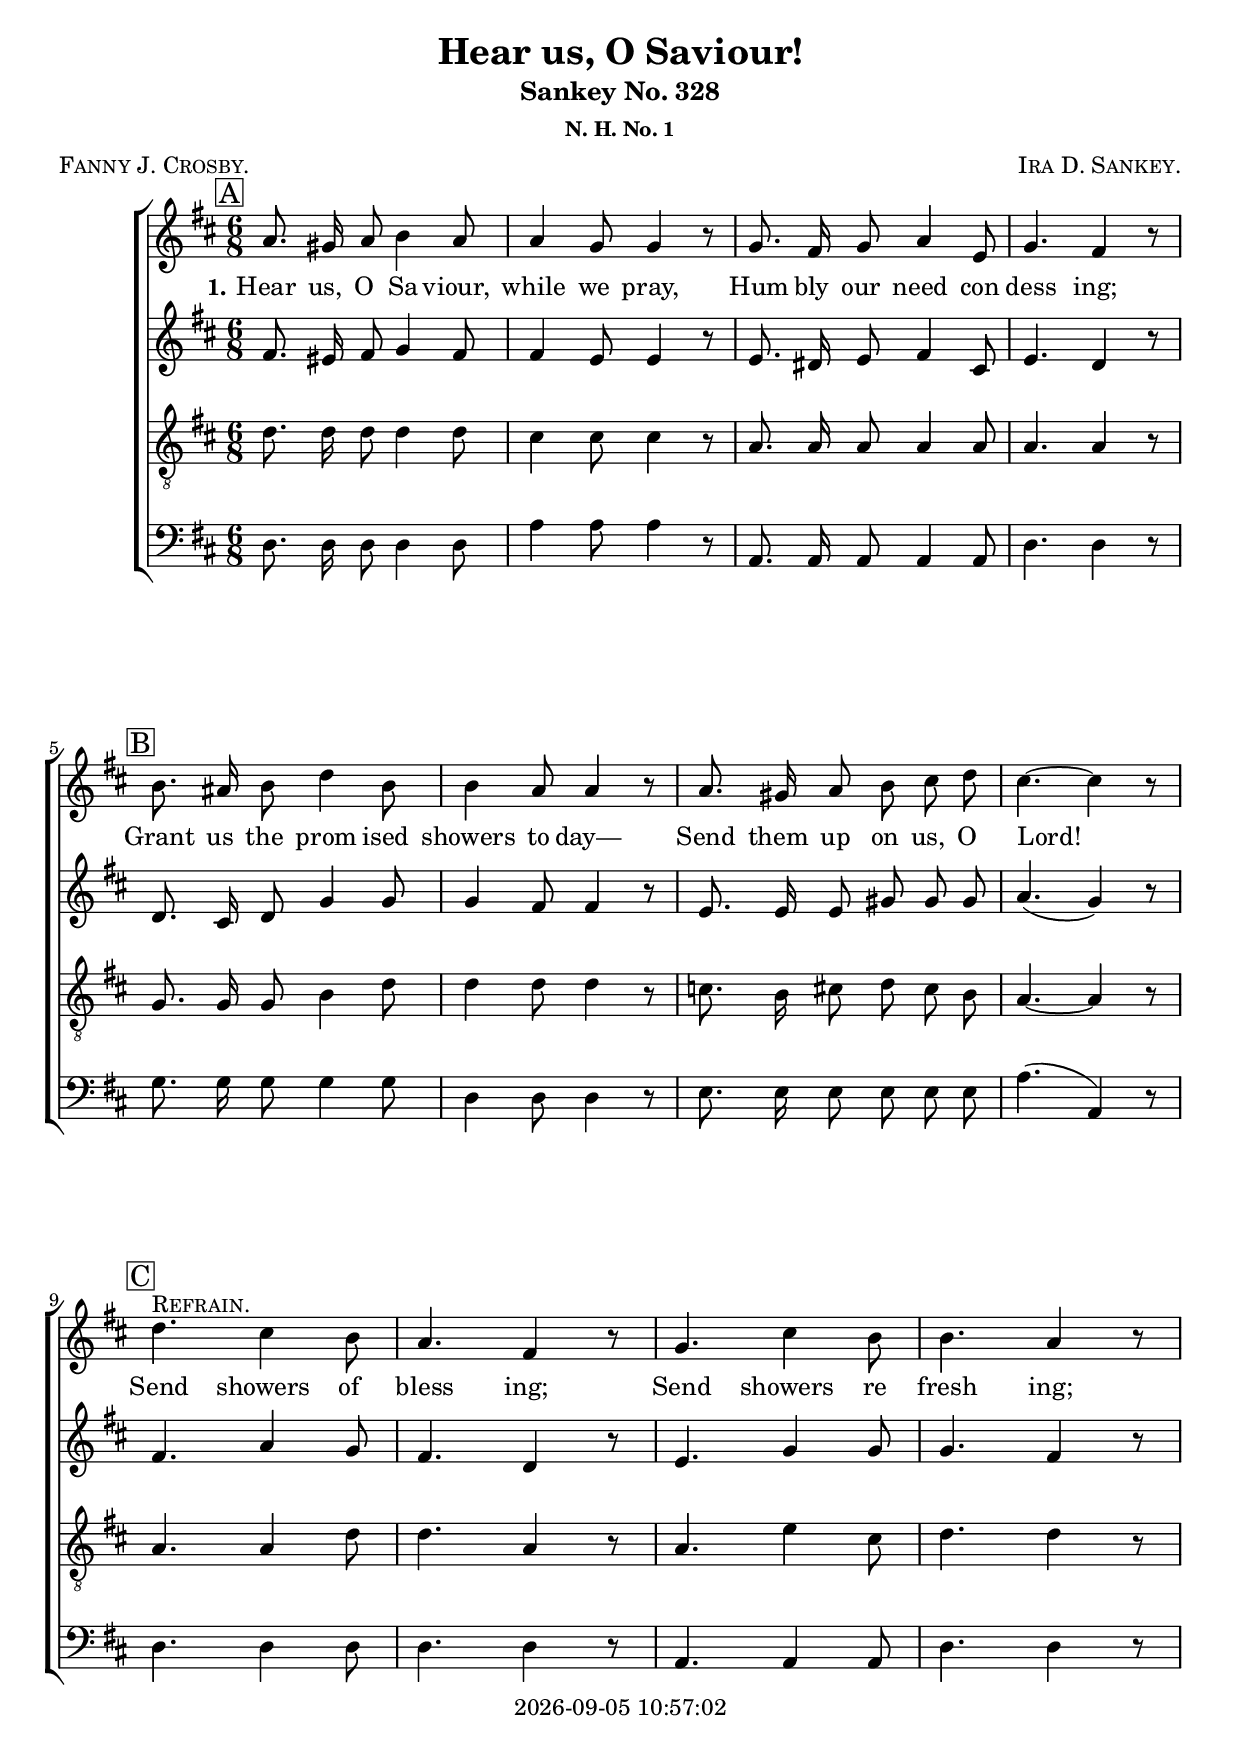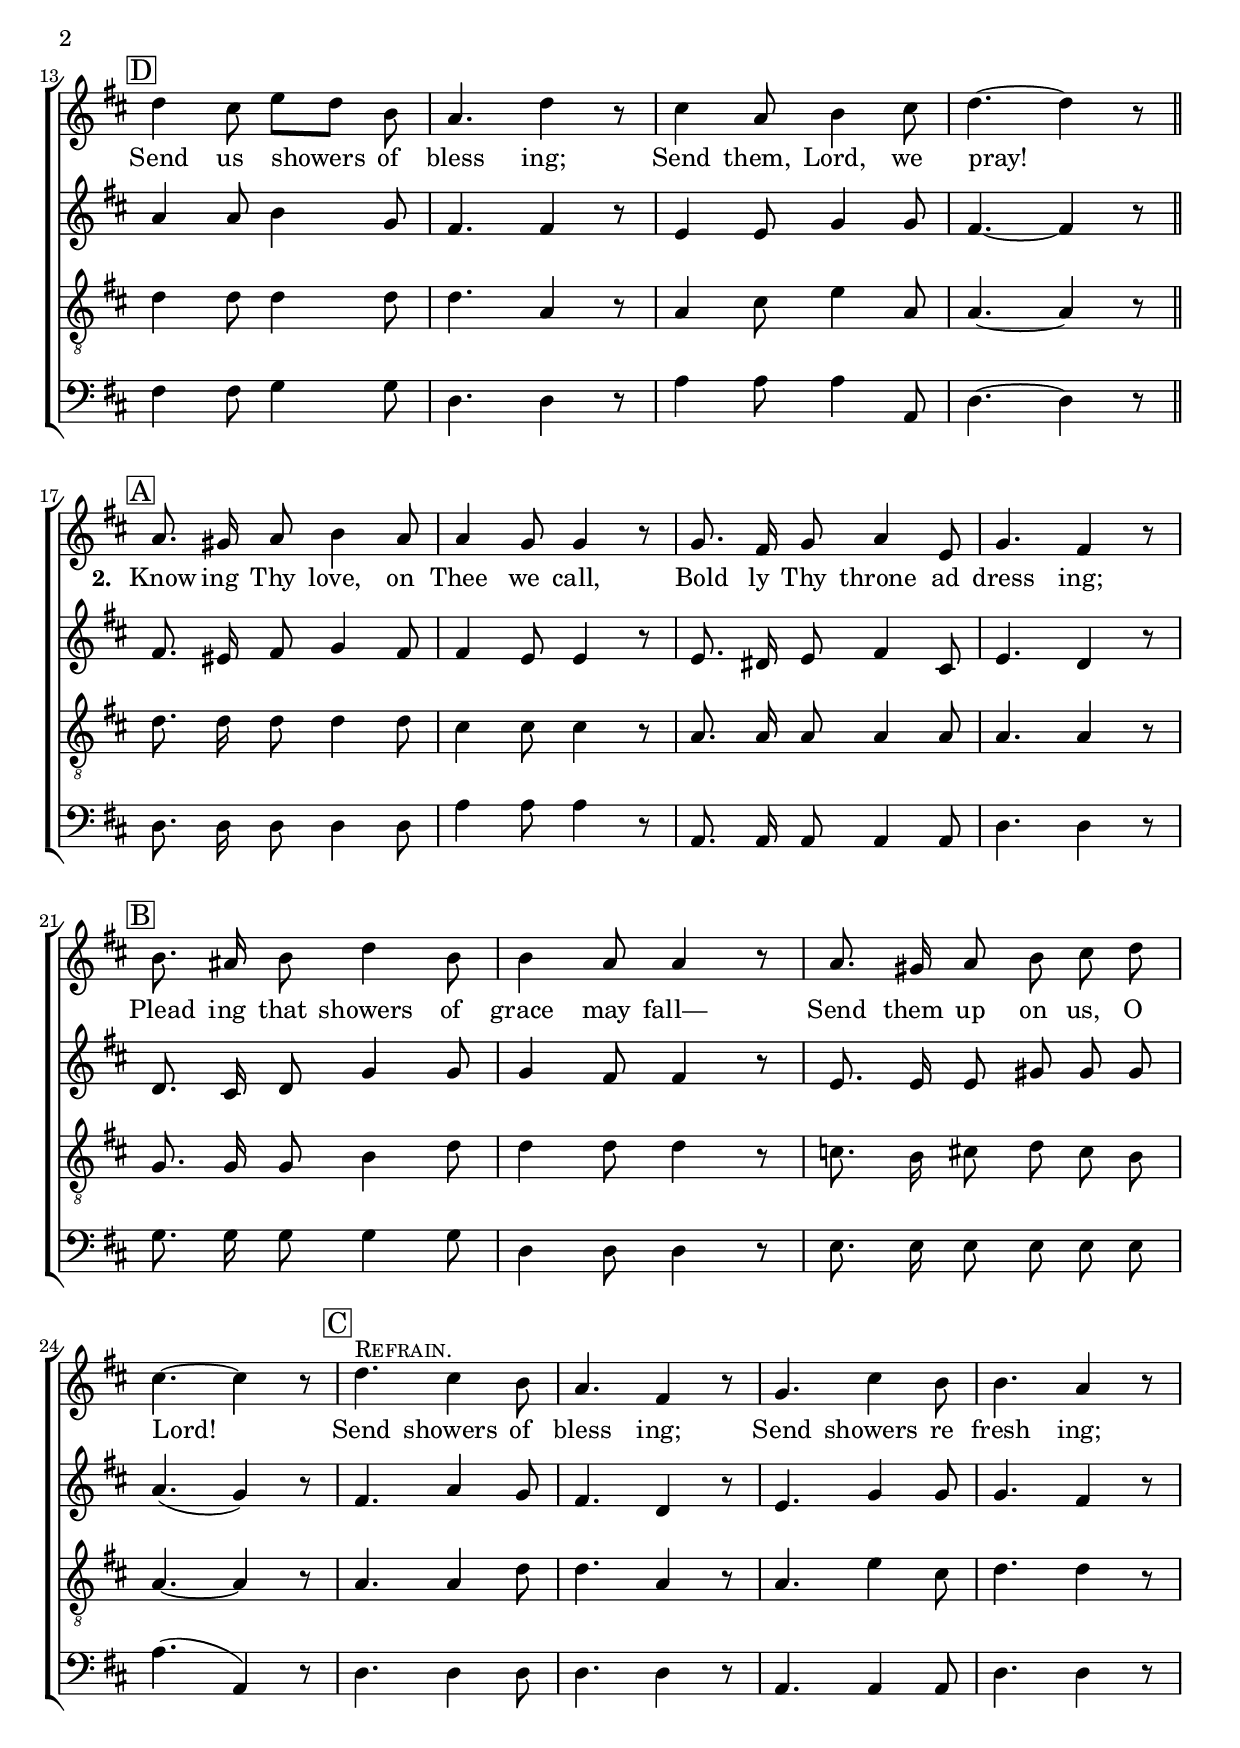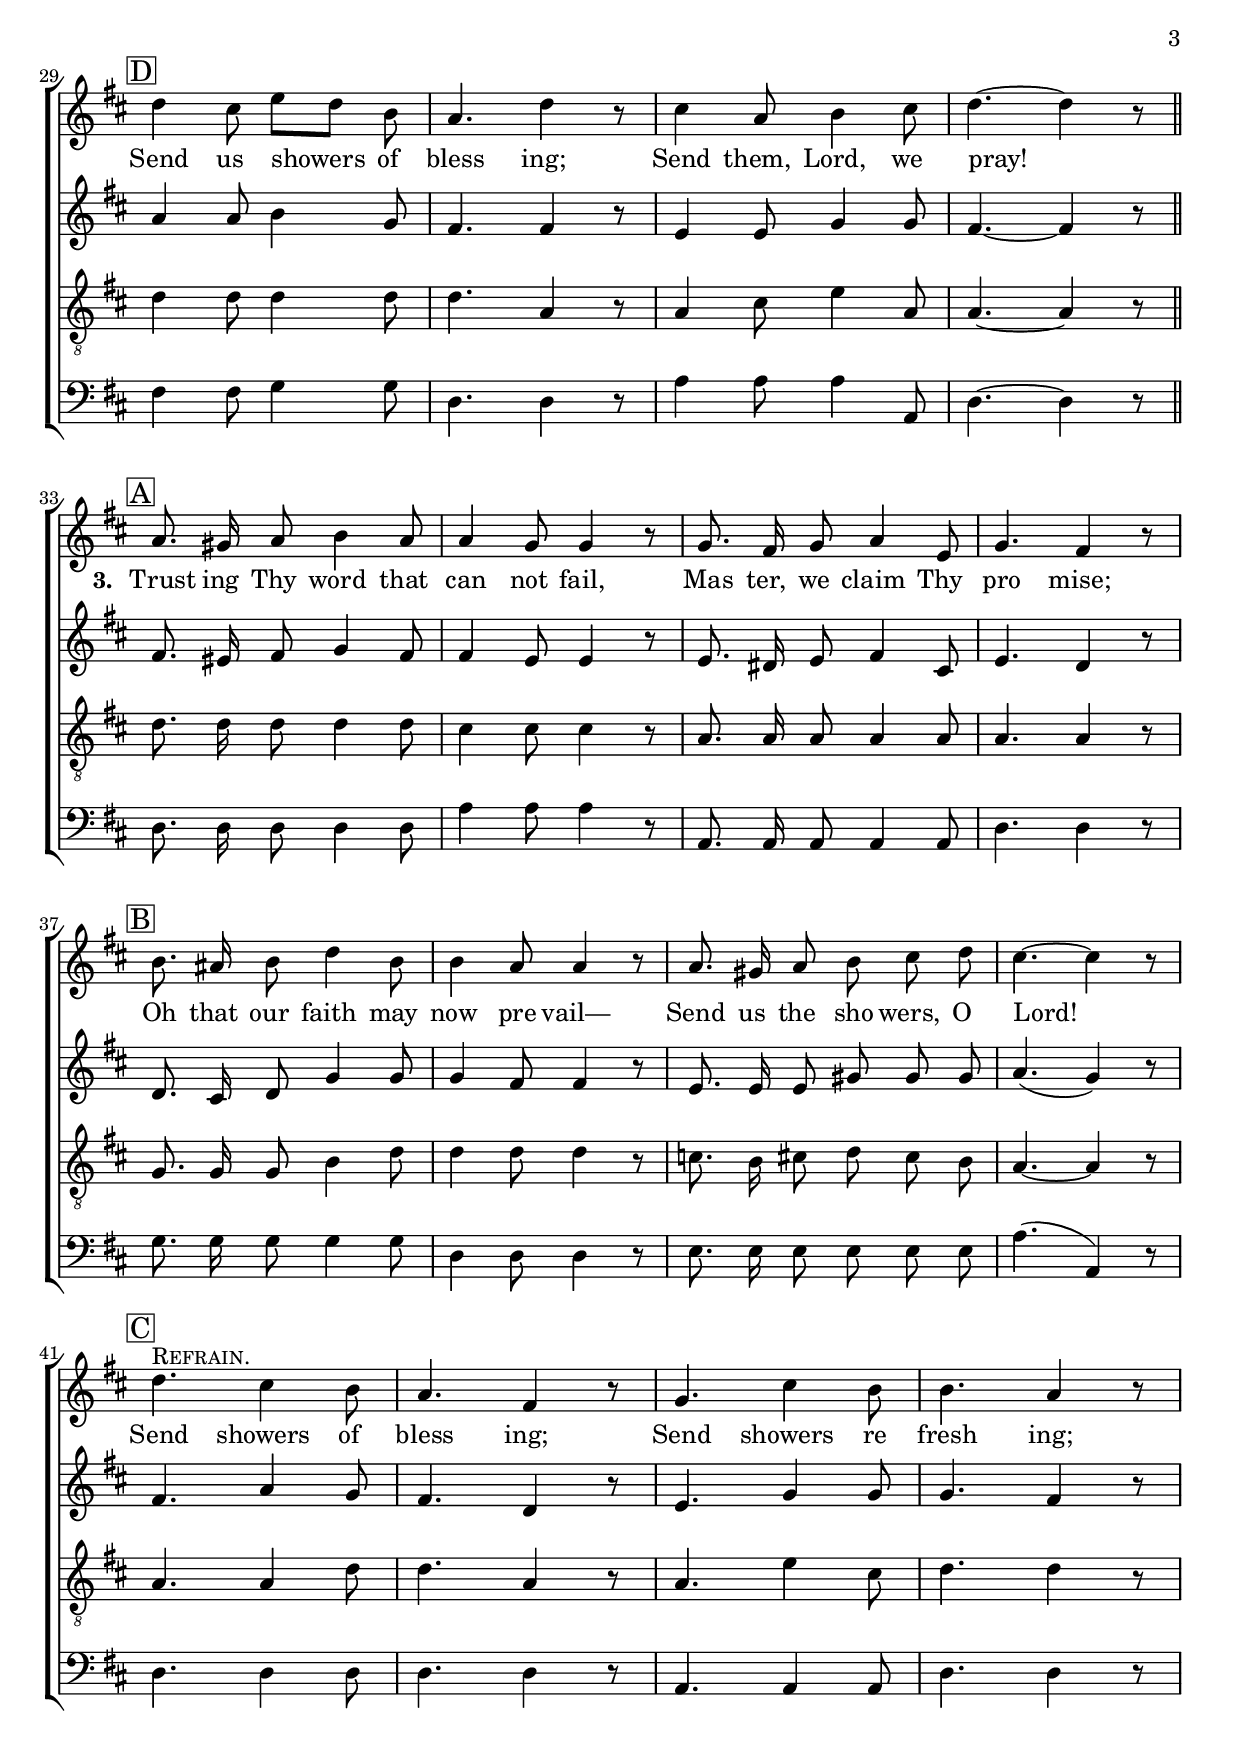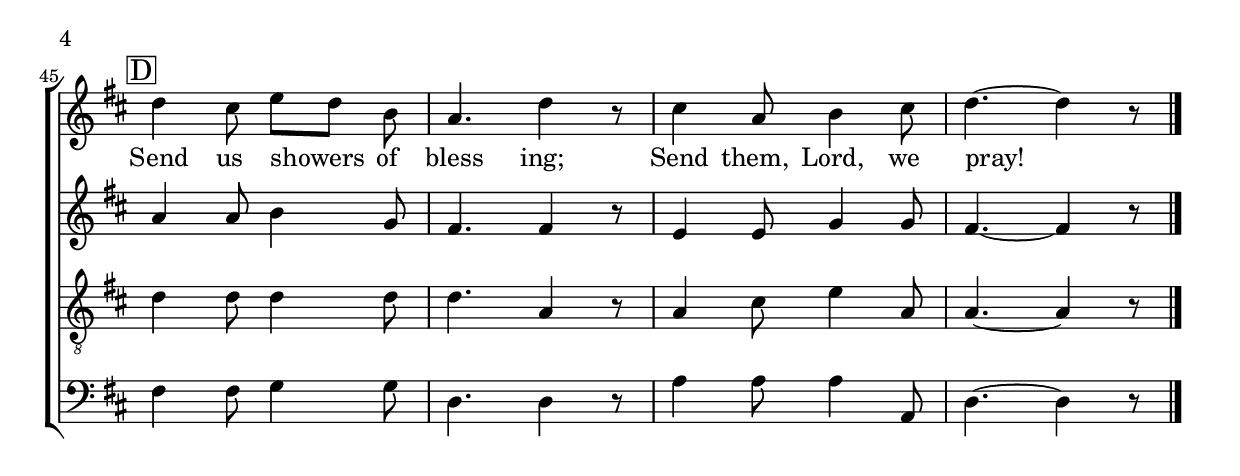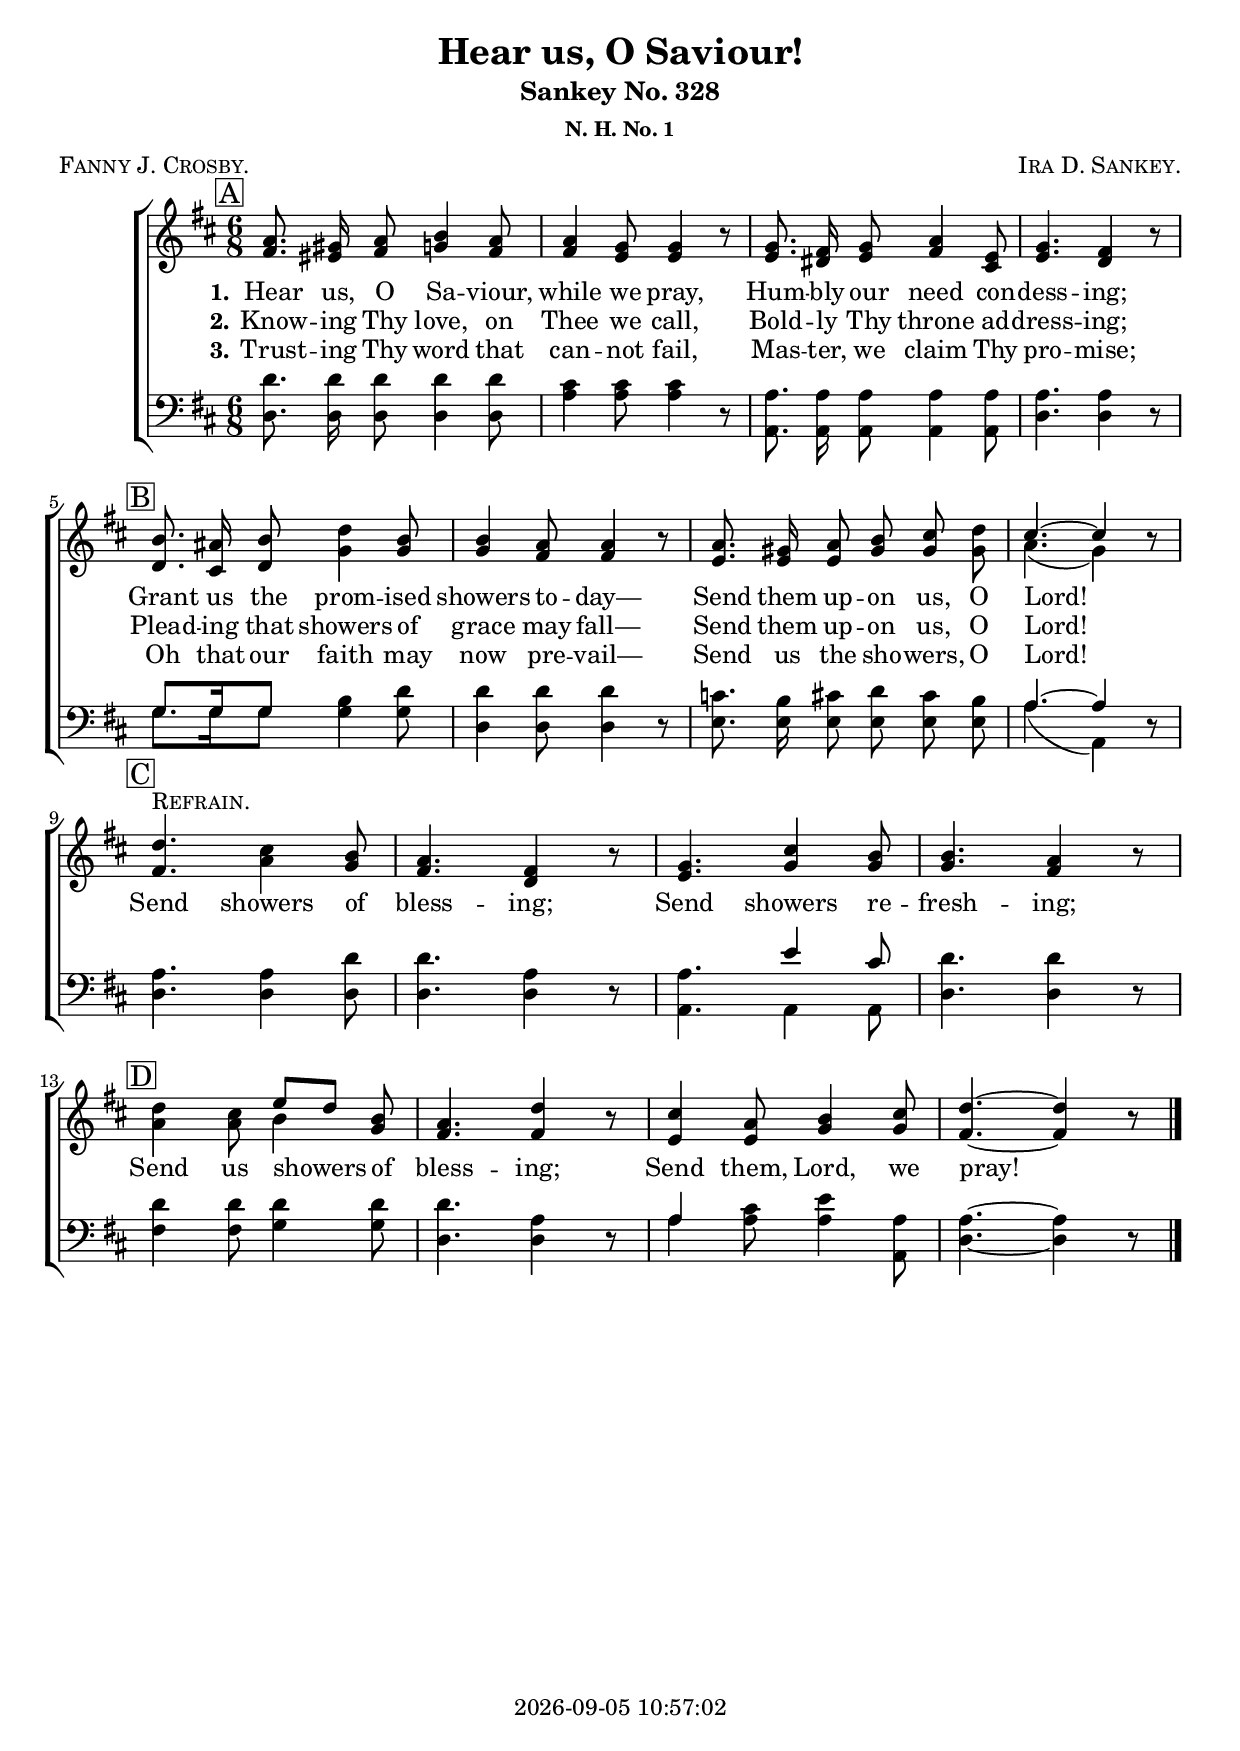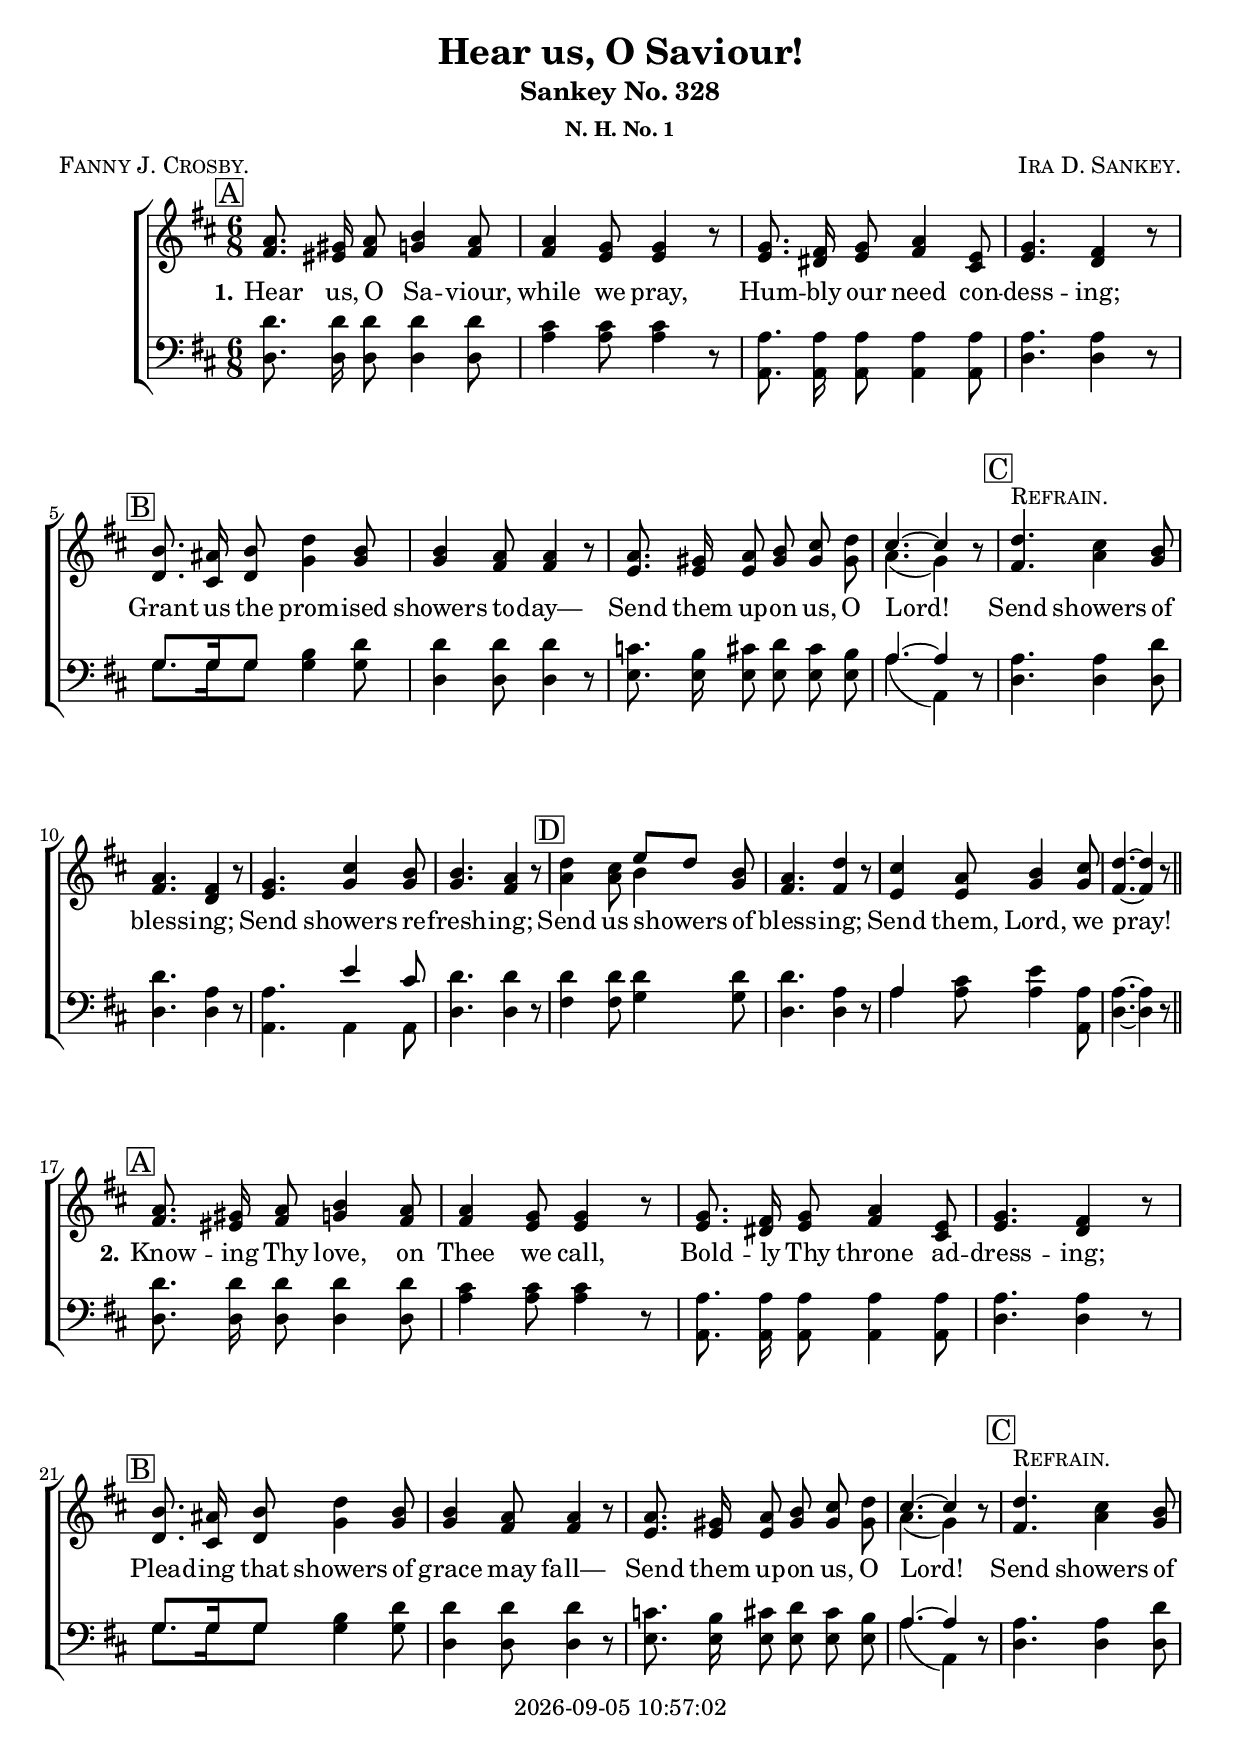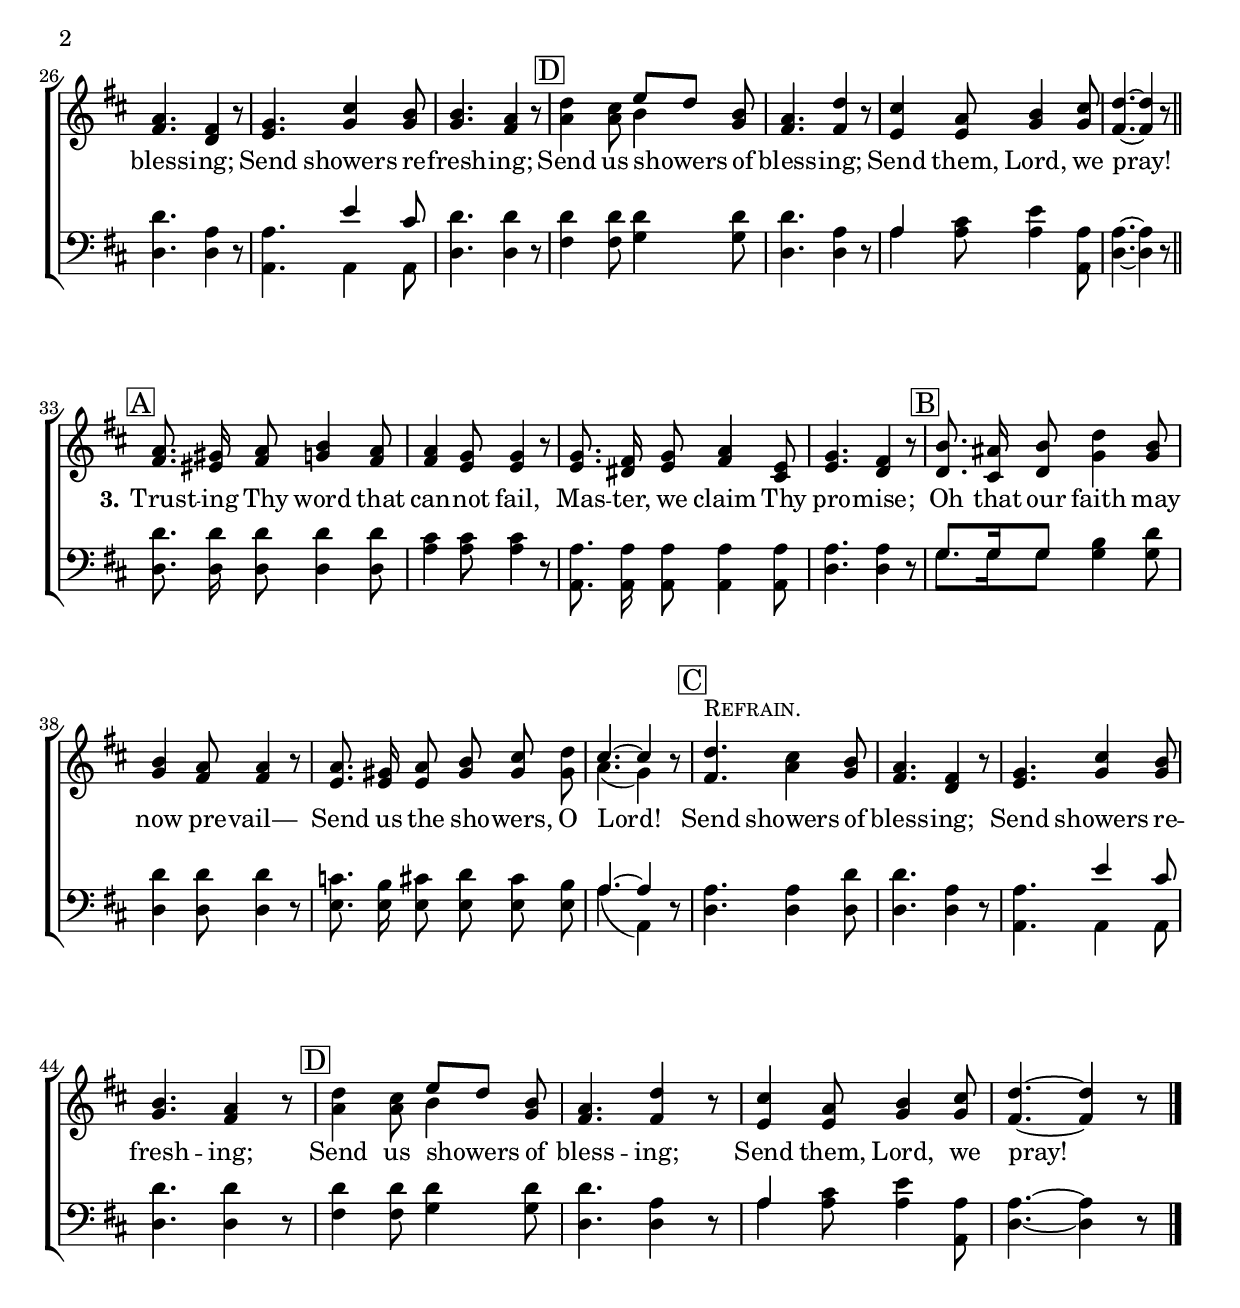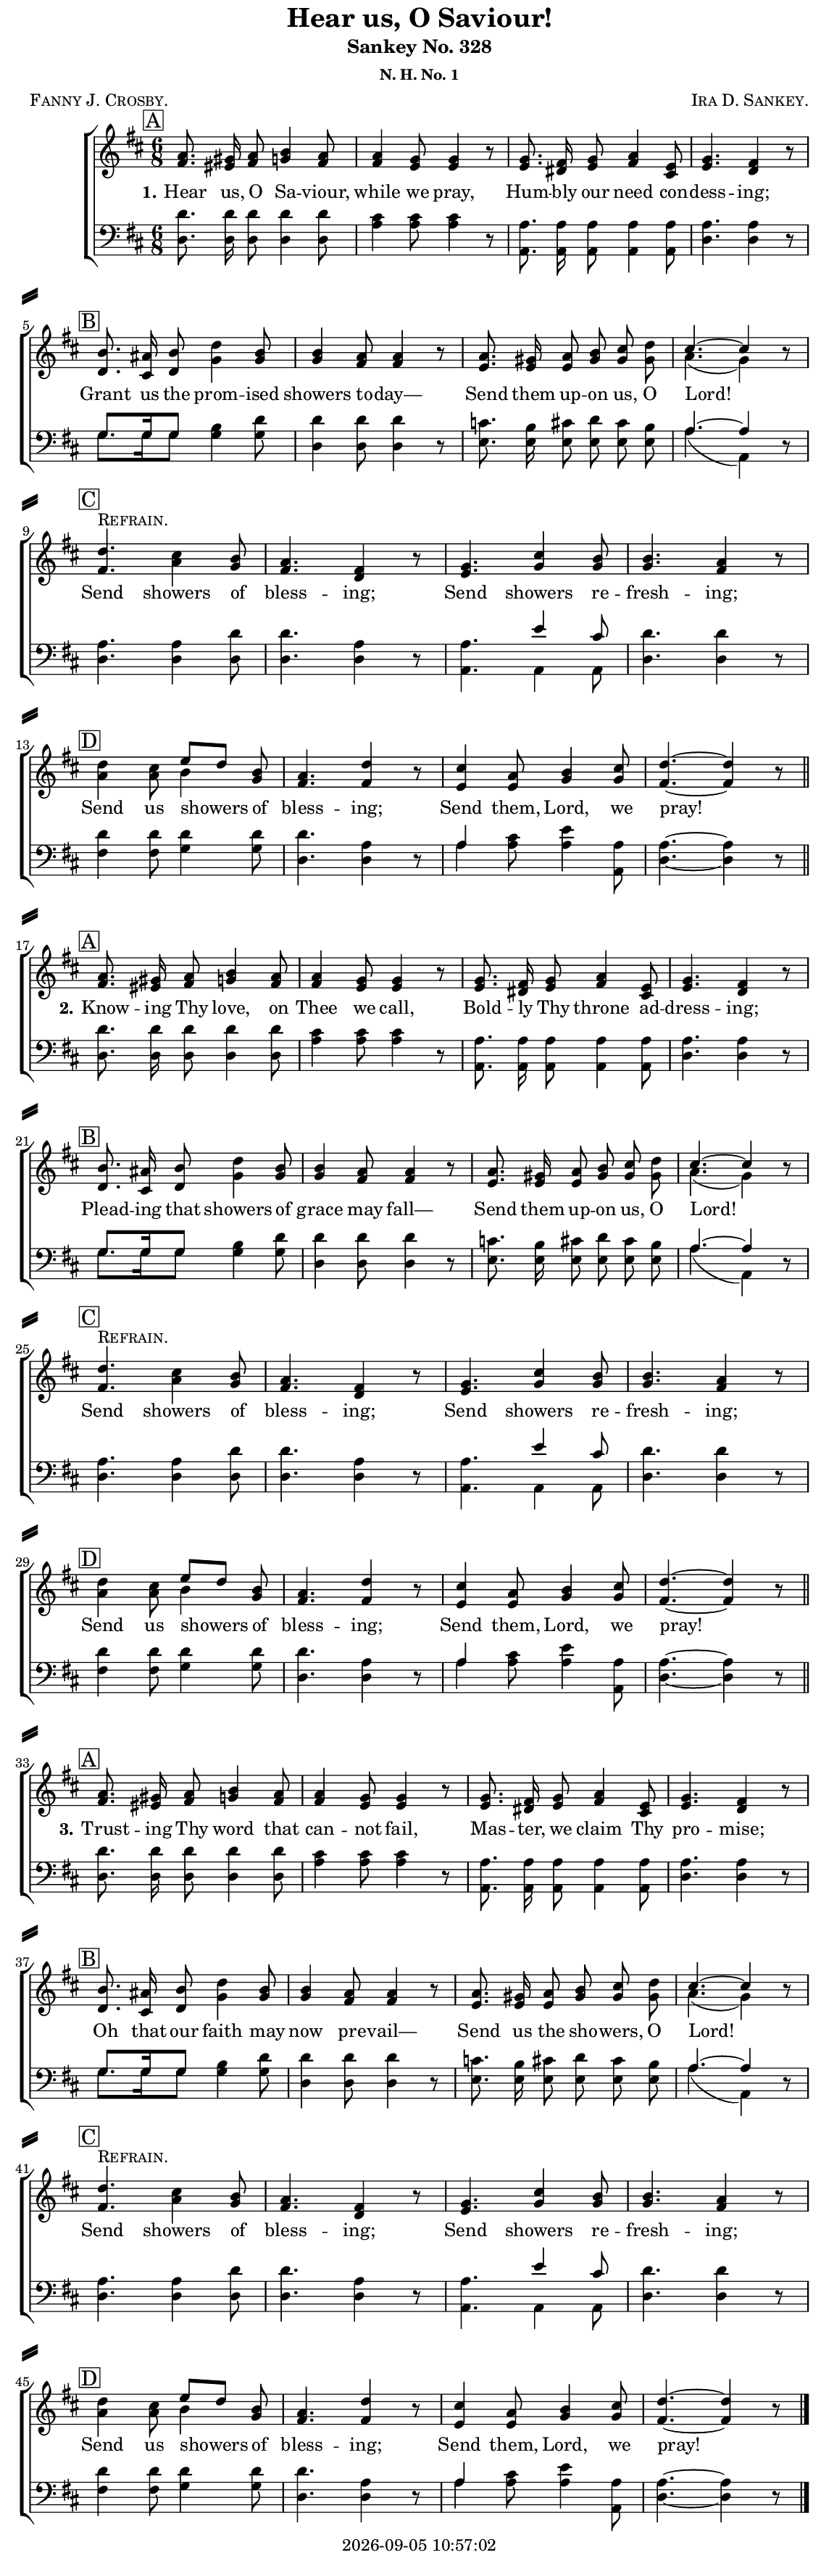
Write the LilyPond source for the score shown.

\version "2.22.1"

\include "articulate.ly"

today = #(strftime "%Y-%m-%d %H:%M:%S" (localtime (current-time)))

\header {
% centered at top
%  dedication  = "dedication"
  title       = "Hear us, O Saviour!"
  subtitle    = "Sankey No. 328"
  subsubtitle = "N. H. No. 1"
%  instrument  = "instrument"
  
% arrangement of following lines:
%
%  poet    composer
%  meter   arranger
%  piece       opus

  composer    = \markup\smallCaps "Ira D. Sankey."
%  arranger    = "arranger"
%  opus        = "opus"

  poet        = \markup\smallCaps "Fanny J. Crosby."
%  meter       = \markup\smallCaps "meter"
%  piece       = \markup\smallCaps "piece"

% centered at bottom
% tagline     = "tagline" % default lilypond version
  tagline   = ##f
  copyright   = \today
}

% #(set-global-staff-size 16)

global = {
  \key d \major
  \time 6/8
}

RehearsalTrack = {
% \set Score.currentBarNumber = #5
  \mark \markup { \box "A" } s2.*4
  \mark \markup { \box "B" } s2.*4
  \mark \markup { \box "C" } s2.*4
  \mark \markup { \box "D" } s2.*4
}

TempoTrack = {
  \set Score.tempoHideNote = ##t
  \tempo 4=120
}

nl = { \bar "||" \break }

soprano = \relative {
  \autoBeamOff
  a'8. gis16 a8 b4 a8
  a4 g8 4 r8
  g8. fis16 g8 a4 e8
  g4. fis4 r8
  b8. ais16 b8 d4 b8 % B
  b4 a8 4 r8
  a8. gis16 a8 b cis d
  cis4.~4 r8
  d4.^\markup\smallCaps Refrain. cis4 b8 % C
  a4. fis4 r8
  g4. cis4 b8
  b4. a4 r8
  d4 cis8 e[d] b % D
  a4. d4 r8
  cis4 a8 b4 cis8
  d4.~4 r8
}

alto = \relative {
  \autoBeamOff
  fis'8. eis16 fis8 g4 fis8
  fis4 e8 4 r8
  e8. dis16 e8 fis4 cis8
  e4. d4 r8
  d8. cis16 d8 g4 8 % B
  g4 fis8 4 r8
  e8. 16 8 gis8 8 8
  a4.(g4) r8
  fis4. a4 g8 % C
  fis4. d4 r8
  e4. g4 8
  g4. fis4 r8
  a4 8 b4 g8 % D
  fis4. 4 r8
  e4 8 g4 8
  fis4.~4 r8
}

tenor = \relative {
  \autoBeamOff
  d'8. 16 8 4 8
  cis4 8 4 r8
  a8. 16 8 4 8
  a4. 4 r8
  g8. 16 8 b4 d8 % B
  d4 8 4 r8
  c8. b16 cis8 d cis b
  a4.~4 r8
  a4. 4 d8 % C
  d4. a4 r8
  a4. e'4 cis8
  d4. 4 r8
  d4 8 4 8  % D
  d4. a4 r8
  a4 cis8 e4 a,8
  a4.~4 r8
}

bass = \relative {
  \autoBeamOff
  d8. 16 8 4 8
  a'4 8 4 r8
  a,8. 16 8 4 8
  d4. 4 r8
  \partCombineApart g8. 16 8 \partCombineAutomatic 4 8 % B
  d4 8 4 r8
  e8. 16 8 8 8 8
  \once\partCombineApart a4.(a,4) r8
  d4. 4 8 % C
  d4. 4 r8
  a4. 4 8
  d4. 4 r8
  fis4 8 g4 8 % D
  d4. 4 r8
  \once\partCombineApart a'4 8 4 a,8
  d4.~4 r8
}

nom  = {   \set ignoreMelismata = ##t }
yesm = { \unset ignoreMelismata       }

chorus = \lyricmode {
  Send showers of bless -- ing;
  Send showers re -- fresh -- ing;
  Send us showers of bless -- ing;
  Send them, Lord, we pray!
}

verses = 3

wordsOne = \lyricmode {
  \set stanza = "1."
  Hear us, O Sa -- viour, while we pray,
  Hum -- bly our need con -- dess -- ing;
  Grant us the prom -- ised showers to -- day—
  Send them up -- on us, O Lord!
}
  
wordsTwo = \lyricmode {
  \set stanza = "2."
  Know -- ing Thy love, on Thee we call,
  Bold -- ly Thy throne ad -- dress -- ing;
  Plead -- ing that showers of grace may fall—
  Send them up -- on us, O Lord!
}
  
wordsThree = \lyricmode {
  \set stanza = "3."
  Trust -- ing Thy word that can -- not fail,
  Mas -- ter, we claim Thy pro -- mise;
  Oh that our faith may now pre -- vail—
  Send us the sho -- wers, O Lord!
}
  
wordsMidi = \lyricmode {
  \set stanza = "1."
  "Hear " "us, " "O " Sa "viour, " "while " "we " "pray, "
  "\nHum" "bly " "our " "need " con dess "ing; "
  "\nGrant " "us " "the " prom "ised " "showers " to "day— "
  "\nSend " "them " up "on " "us, " "O " "Lord! "
  "\nSend " "showers " "of " bless "ing; "
  "\nSend " "showers " re fresh "ing; "
  "\nSend " "us " "showers " "of " bless "ing; "
  "\nSend " "them, " "Lord, " "we " "pray! "

  \set stanza = "2."
  "\nKnow" "ing " "Thy " "love, " "on " "Thee " "we " "call, "
  "\nBold" "ly " "Thy " "throne " ad dress "ing; "
  "\nPlead" "ing " "that " "showers " "of " "grace " "may " "fall— "
  "\nSend " "them " up "on " "us, " "O " "Lord! "
  "\nSend " "showers " "of " bless "ing; "
  "\nSend " "showers " re fresh "ing; "
  "\nSend " "us " "showers " "of " bless "ing; "
  "\nSend " "them, " "Lord, " "we " "pray! "

  \set stanza = "3."
  "\nTrust" "ing " "Thy " "word " "that " can "not " "fail, "
  "\nMas" "ter, " "we " "claim " "Thy " pro "mise; "
  "\nOh " "that " "our " "faith " "may " "now " pre "vail— "
  "\nSend " "us " "the " sho "wers, " "O " "Lord! "
  "\nSend " "showers " "of " bless "ing; "
  "\nSend " "showers " re fresh "ing; "
  "\nSend " "us " "showers " "of " bless "ing; "
  "\nSend " "them, " "Lord, " "we " "pray! "
}

\book {
  \bookOutputSuffix "midi"
  \score {
%    \articulate
        \new ChoirStaff <<
                                % Soprano staff
          \new Staff = soprano
          <<
            \new Voice { \repeat unfold \verses \RehearsalTrack }
            \new Voice { \repeat unfold \verses \TempoTrack     }
            \new Voice { \global \repeat unfold \verses \soprano \bar "|." }
            \addlyrics \wordsMidi
          >>
                                % Alto staff
          \new Staff = alto
          <<
            \new Voice { \global \repeat unfold \verses { \alto \nl } \bar "|." }
          >>
                                % Tenor staff
          \new Staff = tenor
          <<
            \clef "treble_8"
            \new Voice { \global \repeat unfold \verses \tenor }
          >>
                                % Bass staff
          \new Staff = bass
          <<
            \clef "bass"
            \new Voice { \global \repeat unfold \verses \bass }
          >>
        >>
    \layout { }
%    \midi {}
  }
}

\book {
  \bookOutputSuffix "repeat"
  \score {
        \new ChoirStaff <<
                                  % Joint soprano/alto staff
          \new Staff \with { printPartCombineTexts = ##f }
          <<
            \new Voice \RehearsalTrack
            \new Voice \TempoTrack
            \new NullVoice = "aligner" \soprano
            \new Voice = "women" \partCombine { \global \soprano \bar "|." } { \global \alto }
            \new Lyrics \lyricsto "aligner" { \wordsOne \chorus }
            \new Lyrics \lyricsto "aligner"   \wordsTwo
            \new Lyrics \lyricsto "aligner"   \wordsThree
          >>
                                  % Joint tenor/bass staff
          \new Staff \with { printPartCombineTexts = ##f }
          <<
            \clef "bass"
            \new Voice = "men" \partCombine { \global \tenor } { \global \bass }
          >>
        >>
    \layout {
      indent = 1.5\cm
      \context {
        \Staff \RemoveAllEmptyStaves
      }
    }
  }
}

\book {
  \bookOutputSuffix "single"
  \score {
        \new ChoirStaff <<
                                  % Joint soprano/alto staff
          \new Staff \with { printPartCombineTexts = ##f }
          <<
            \new Voice { \repeat unfold \verses \RehearsalTrack }
            \new Voice { \repeat unfold \verses \TempoTrack }
            \new NullVoice = "aligner" { \repeat unfold \verses \soprano }
            \new Voice = "women" \partCombine { \global \repeat unfold \verses \soprano \bar "|." }
                                               { \global \repeat unfold \verses { \alto \nl } \bar "|." }
            \new Lyrics \lyricsto "aligner" { \wordsOne   \chorus
                                              \wordsTwo   \chorus
                                              \wordsThree \chorus
                                            }
          >>
                                  % Joint tenor/bass staff
          \new Staff \with { printPartCombineTexts = ##f }
          <<
            \clef "bass"
            \new Voice = "men" \partCombine { \global \repeat unfold \verses \tenor }
                                            { \global \repeat unfold \verses \bass }
          >>
        >>
    \layout {
      indent = 1.5\cm
      \context {
        \Staff \RemoveAllEmptyStaves
      }
    }
  }
}

\book {
  \bookOutputSuffix "singlepage"
  \paper {
    top-margin = 0
    left-margin = 7
    right-margin = 1
    paper-width = 190\mm
    page-breaking = #ly:one-page-breaking
    system-system-spacing.basic-distance = #15
    system-separator-markup = \slashSeparator
  }
  \score {
        \new ChoirStaff <<
                                  % Joint soprano/alto staff
          \new Staff \with { printPartCombineTexts = ##f }
          <<
            \new Voice { \repeat unfold \verses \RehearsalTrack }
            \new Voice { \repeat unfold \verses \TempoTrack }
            \new NullVoice = "aligner" { \repeat unfold \verses \soprano }
            \new Voice = "women" \partCombine { \global \repeat unfold \verses \soprano \bar "|." }
                                               { \global \repeat unfold \verses { \alto \nl } \bar "|." }
            \new Lyrics \lyricsto "aligner" { \wordsOne   \chorus
                                              \wordsTwo   \chorus
                                              \wordsThree \chorus
                                            }
          >>
                                  % Joint tenor/bass staff
          \new Staff \with { printPartCombineTexts = ##f }
          <<
            \clef "bass"
            \new Voice = "men" \partCombine { \global \repeat unfold \verses \tenor }
                                            { \global \repeat unfold \verses \bass }
          >>
        >>
    \layout {
      indent = 1.5\cm
      \context {
        \Staff \RemoveAllEmptyStaves
      }
    }
  }
}
